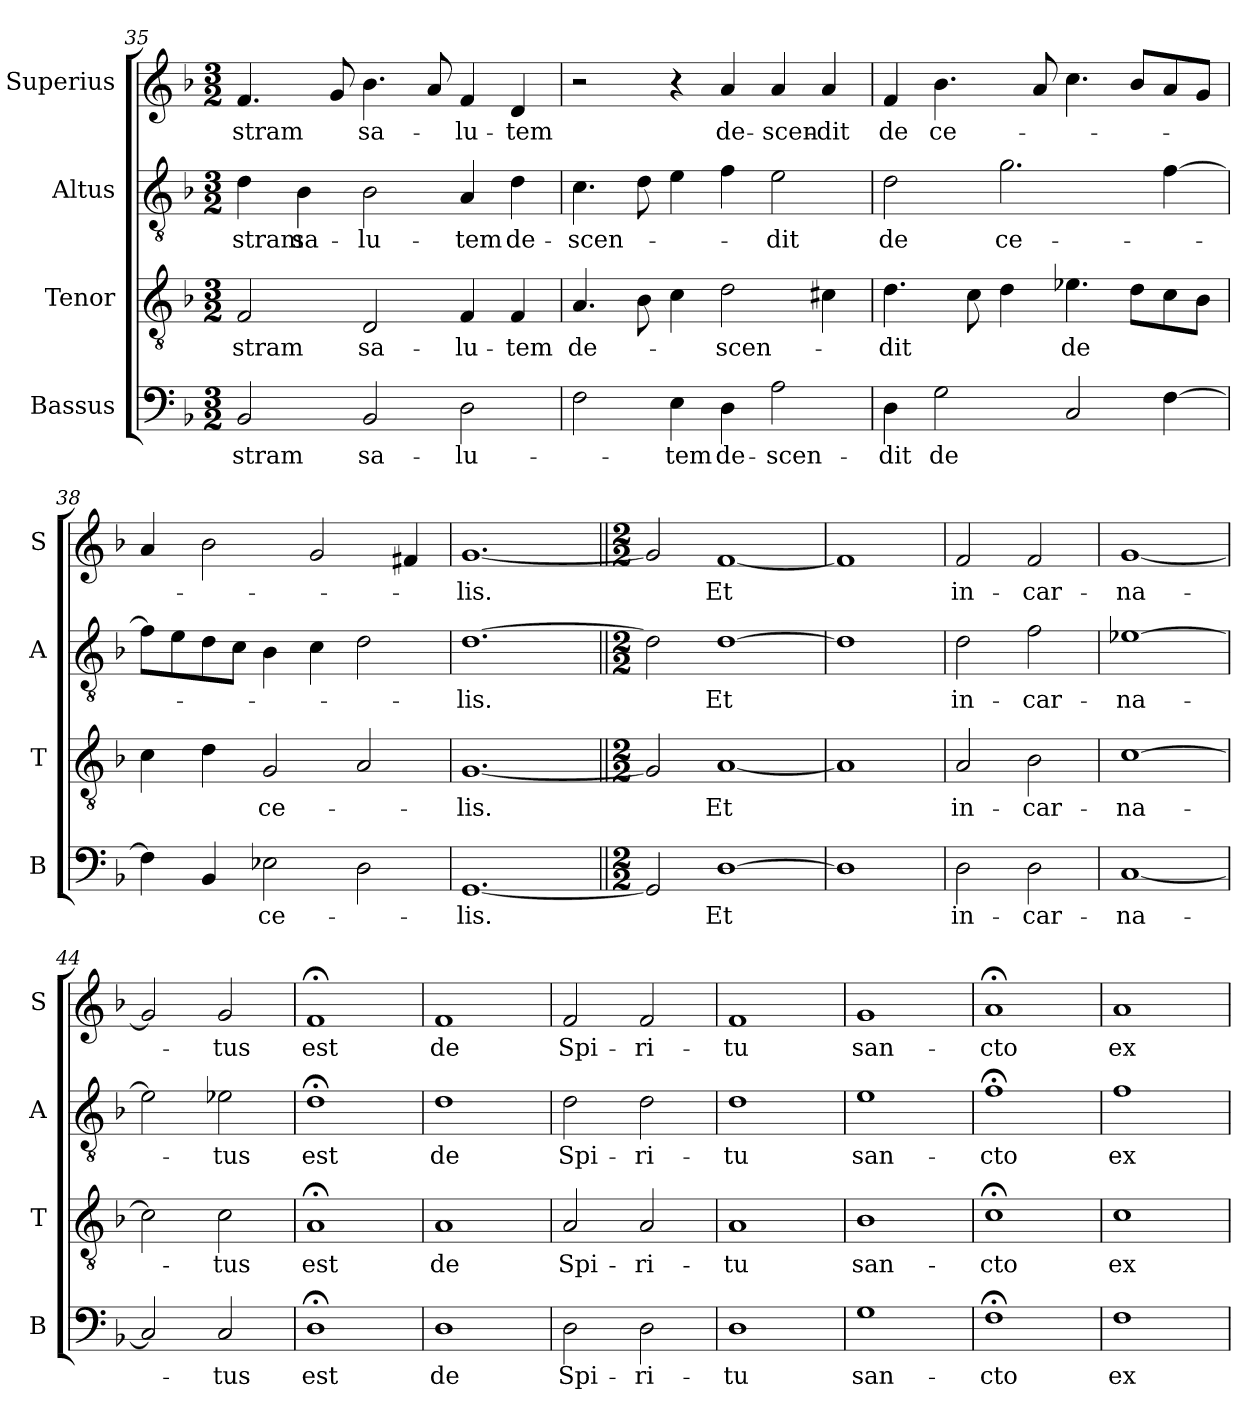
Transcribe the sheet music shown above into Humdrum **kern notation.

**kern	**text	**kern	**text	**kern	**text	**kern	**text
*part4	*part4	*part3	*part3	*part2	*part2	*part1	*part1
*staff4	*staff4	*staff3	*staff3	*staff2	*staff2	*staff1	*staff1
*I"Bassus	*	*I"Tenor	*	*I"Altus	*	*I"Superius	*
*I'B	*	*I'T	*	*I'A	*	*I'S	*
*clefF4	*	*clefGv2	*	*clefGv2	*	*clefG2	*
*k[b-]	*	*k[b-]	*	*k[b-]	*	*k[b-]	*
*M3/2	*	*M3/2	*	*M3/2	*	*M3/2	*
=35	=35	=35	=35	=35	=35	=35	=35
2BB-	-stram	2F	-stram	4d	-stram	4.f	-stram
.	.	.	.	4B-	sa-	.	.
.	.	.	.	.	.	8g	.
2BB-	sa-	2D	sa-	2B-	-lu-	4.b-	sa-
.	.	.	.	.	.	8a	.
2D	-lu-	4F	-lu-	4A	-tem	4f	-lu-
.	.	4F	-tem	4d	de-	4d	-tem
=36	=36	=36	=36	=36	=36	=36	=36
2F	.	4.A	de-	4.c	-scen-	2r	.
.	.	8B-	.	8d	.	.	.
4E	-tem	4c	.	4e	.	4r	.
4D	de-	2d	-scen-	4f	.	4a	de-
2A	-scen-	.	.	2e	-dit	4a	-scen-
.	.	4c#X	.	.	.	4a	-dit
=37	=37	=37	=37	=37	=37	=37	=37
4D	-dit	4.d	-dit	2d	de	4f	de
2G	de	.	.	.	.	4.b-	ce-
.	.	8c	.	.	.	.	.
.	.	4d	.	2.g	ce-	.	.
.	.	.	.	.	.	8a	.
2C	.	4.e-X	de	.	.	4.cc	.
.	.	8dL	.	.	.	8b-L	.
[4F	.	8c	.	[4f	.	8a	.
.	.	8B-J	.	.	.	8gJ	.
=38	=38	=38	=38	=38	=38	=38	=38
4F]	.	4c	.	8fL]	.	4a	.
.	.	.	.	8e	.	.	.
4BB-	.	4d	.	8d	.	2b-	.
.	.	.	.	8cJ	.	.	.
2E-X	ce-	2G	ce-	4B-	.	.	.
.	.	.	.	4c	.	2g	.
2D	.	2A	.	2d	.	.	.
.	.	.	.	.	.	4f#X	.
=39	=39	=39	=39	=39	=39	=39	=39
[1.GG	-lis.	[1.G	-lis.	[1.d	-lis.	[1.g	-lis.
=40||	=40||	=40||	=40||	=40||	=40||	=40||	=40||
*M2/2	*	*M2/2	*	*M2/2	*	*M2/2	*
2GG]	.	2G]	.	2d]	.	2g]	.
[1D	Et	[1A	Et	[1d	Et	[1f	Et
=41	=41	=41	=41	=41	=41	=41	=41
1D]	.	1A]	.	1d]	.	1f]	.
=42	=42	=42	=42	=42	=42	=42	=42
2D	in-	2A	in-	2d	in-	2f	in-
2D	-car-	2B-	-car-	2f	-car-	2f	-car-
=43	=43	=43	=43	=43	=43	=43	=43
[1C	-na-	[1c	-na-	[1e-i	-na-	[1g	-na-
=44	=44	=44	=44	=44	=44	=44	=44
2C]	.	2c]	.	2e-]	.	2g]	.
2C	-tus	2c	-tus	2e-i	-tus	2g	-tus
=45	=45	=45	=45	=45	=45	=45	=45
1D;<	est	1A;<	est	1d;<	est	1f;<	est
=46	=46	=46	=46	=46	=46	=46	=46
1D	de	1A	de	1d	de	1f	de
=47	=47	=47	=47	=47	=47	=47	=47
2D	Spi-	2A	Spi-	2d	Spi-	2f	Spi-
2D	-ri-	2A	-ri-	2d	-ri-	2f	-ri-
=48	=48	=48	=48	=48	=48	=48	=48
1D	-tu	1A	-tu	1d	-tu	1f	-tu
=49	=49	=49	=49	=49	=49	=49	=49
1G	san-	1B-	san-	1e	san-	1g	san-
=50	=50	=50	=50	=50	=50	=50	=50
1F;<	-cto	1c;<	-cto	1f;<	-cto	1a;<	-cto
=51	=51	=51	=51	=51	=51	=51	=51
1F	ex	1c	ex	1f	ex	1a	ex
=	=	=	=	=	=	=	=
*-	*-	*-	*-	*-	*-	*-	*-
